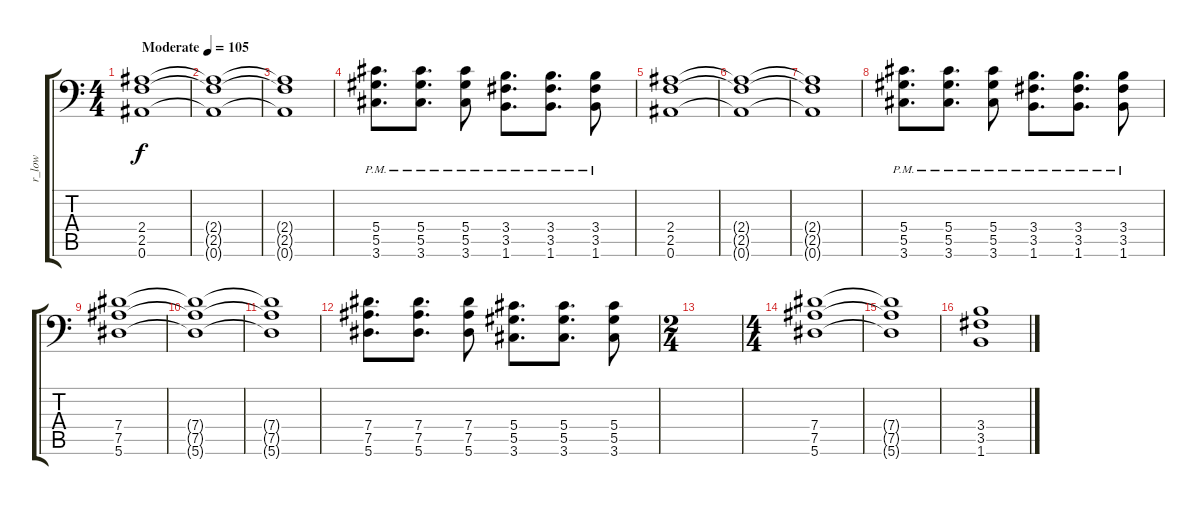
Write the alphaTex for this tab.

\track ("r_low" "r_low") {instrument distortionguitar}
\staff {score tabs}
\tuning (Bb3 F3 Db3 Ab2 Eb2 Bb1) {hide}
\ts (4 4)
\tempo (105 "Moderate")
\clef f4
\ks c
(2.4 2.5 0.6).1{dy f instrument distortionguitar} |
(2.4{t} 2.5{t} 0.6{t}).1 |
(2.4{t} 2.5{t} 0.6{t}).1 |
(5.4{pm} 5.5 3.6).8{d} (5.4{pm} 5.5 3.6).8{d} (5.4{pm} 5.5 3.6).8 (3.4{pm} 3.5{pm} 1.6).8{d} (3.4{pm} 3.5{pm} 1.6).8{d} (3.4{pm} 3.5{pm} 1.6).8 |
(2.4 2.5 0.6).1 |
(2.4{t} 2.5{t} 0.6{t}).1 |
(2.4{t} 2.5{t} 0.6{t}).1 |
(5.4{pm} 5.5 3.6).8{d} (5.4{pm} 5.5 3.6).8{d} (5.4{pm} 5.5 3.6).8 (3.4{pm} 3.5{pm} 1.6).8{d} (3.4{pm} 3.5{pm} 1.6).8{d} (3.4{pm} 3.5{pm} 1.6).8 |
(7.4 7.5 5.6).1 |
(7.4{t} 7.5{t} 5.6{t}).1 |
(7.4{t} 7.5{t} 5.6{t}).1 |
(7.4 7.5 5.6).8{d} (7.4 7.5 5.6).8{d} (7.4 7.5 5.6).8 (5.4 5.5 3.6).8{d} (5.4 5.5 3.6).8{d} (5.4 5.5 3.6).8 |
\ts (2 4)
|
\ts (4 4)
(7.4 7.5 5.6).1 |
(7.4{t} 7.5{t} 5.6{t}).1 |
(3.4 3.5 1.6).1
